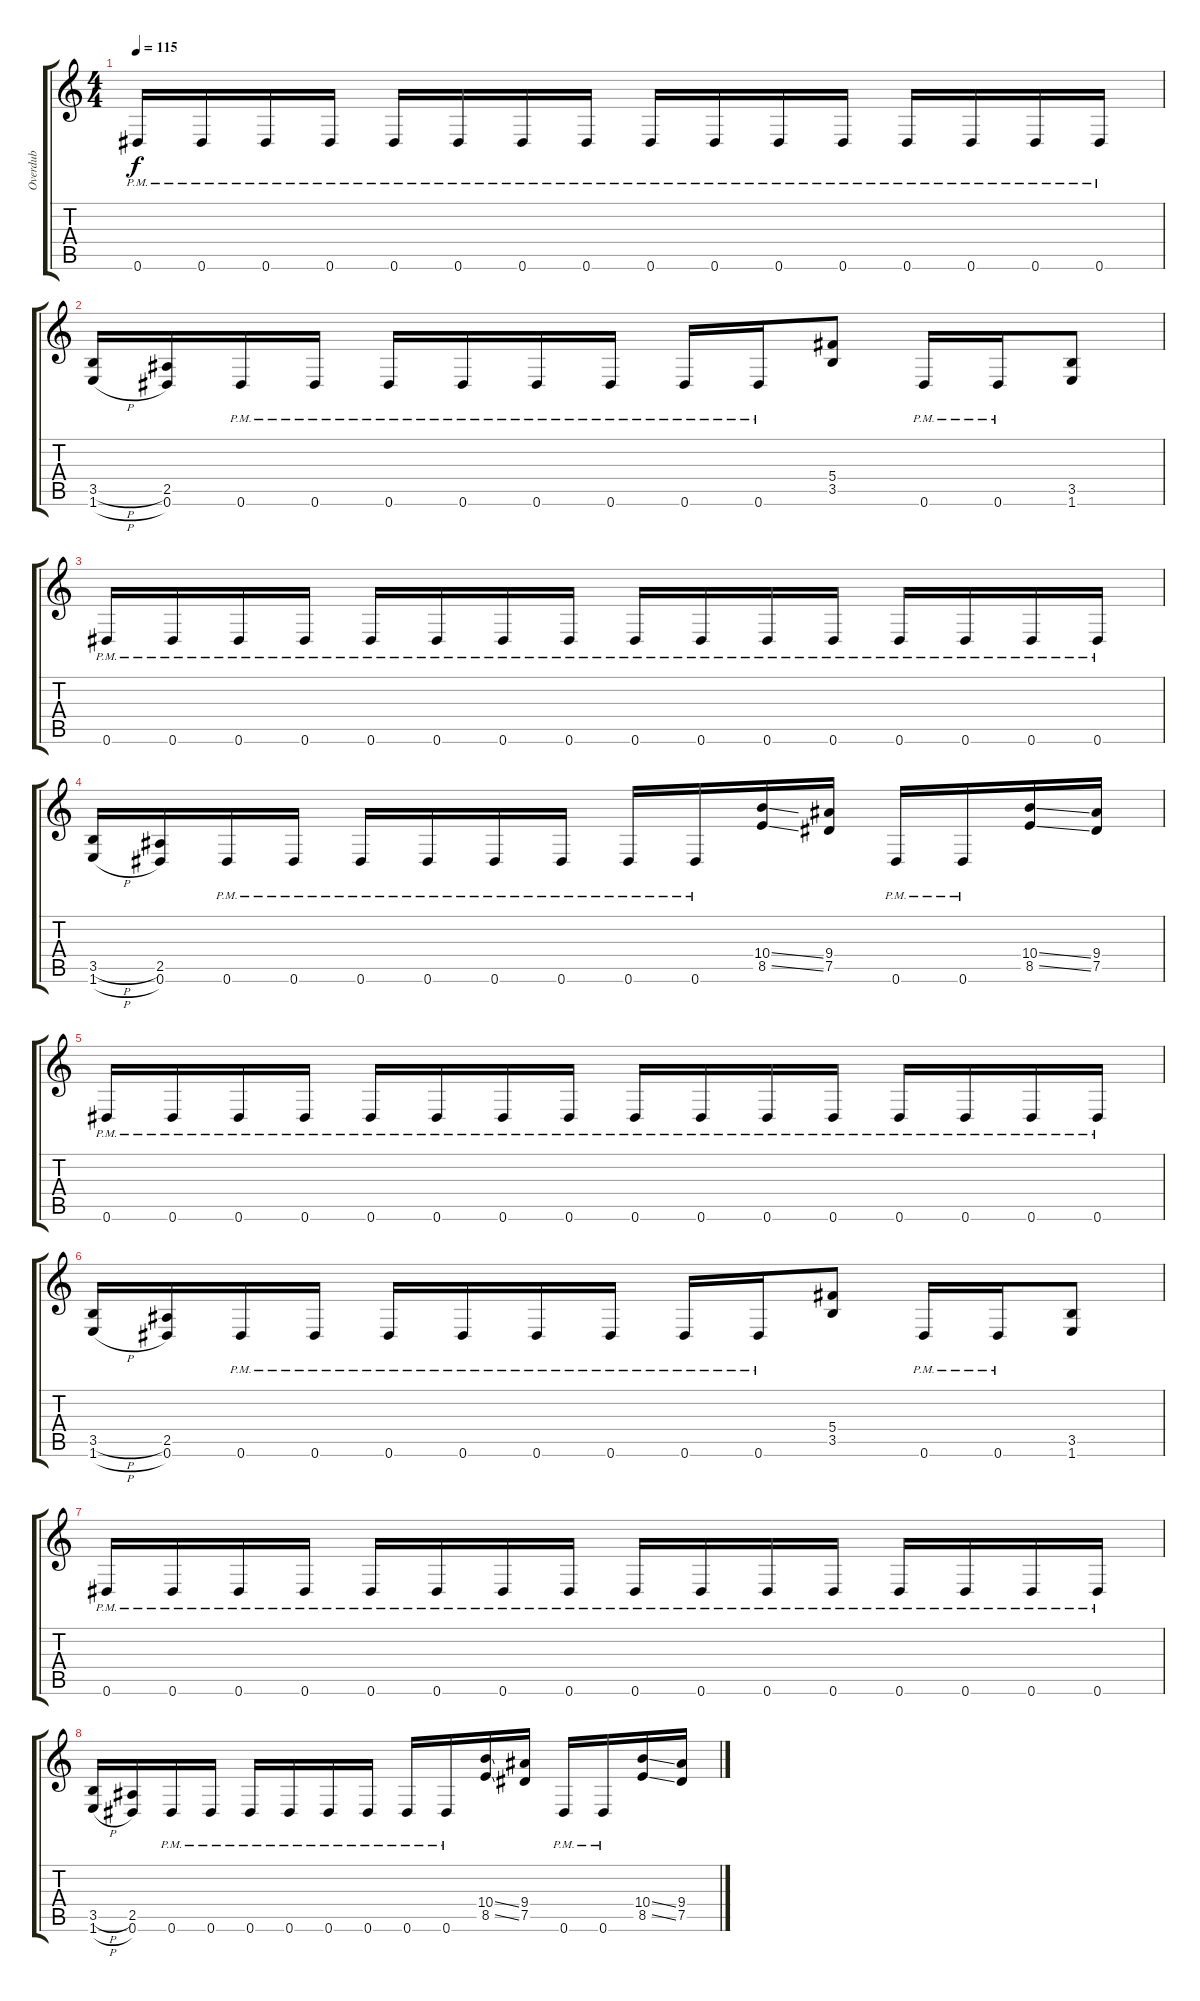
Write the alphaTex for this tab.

\track ("Overdub" "Overdub") {instrument distortionguitar}
\staff {score tabs}
\tuning (Eb4 Bb3 Gb3 Db3 Ab2 Eb2) {hide}
\ts (4 4)
\tempo 115
\clef g2
\ks c
0.6{pm}.16{dy f} 0.6{pm}.16 0.6{pm}.16 0.6{pm}.16 0.6{pm}.16 0.6{pm}.16 0.6{pm}.16 0.6{pm}.16 0.6{pm}.16 0.6{pm}.16 0.6{pm}.16 0.6{pm}.16 0.6{pm}.16 0.6{pm}.16 0.6{pm}.16 0.6{pm}.16 |
(3.5{h} 1.6{h}).16 (2.5 0.6).16 0.6{pm}.16 0.6{pm}.16 0.6{pm}.16 0.6{pm}.16 0.6{pm}.16 0.6{pm}.16 0.6{pm}.16 0.6{pm}.16 (5.4 3.5).8 0.6{pm}.16 0.6{pm}.16 (3.5 1.6).8 |
0.6{pm}.16 0.6{pm}.16 0.6{pm}.16 0.6{pm}.16 0.6{pm}.16 0.6{pm}.16 0.6{pm}.16 0.6{pm}.16 0.6{pm}.16 0.6{pm}.16 0.6{pm}.16 0.6{pm}.16 0.6{pm}.16 0.6{pm}.16 0.6{pm}.16 0.6{pm}.16 |
(3.5{h} 1.6{h}).16 (2.5 0.6).16 0.6{pm}.16 0.6{pm}.16 0.6{pm}.16 0.6{pm}.16 0.6{pm}.16 0.6{pm}.16 0.6{pm}.16 0.6{pm}.16 (10.4{ss} 8.5{ss}).16 (9.4 7.5).16 0.6{pm}.16 0.6{pm}.16 (10.4{ss} 8.5{ss}).16 (9.4 7.5).16 |
0.6{pm}.16 0.6{pm}.16 0.6{pm}.16 0.6{pm}.16 0.6{pm}.16 0.6{pm}.16 0.6{pm}.16 0.6{pm}.16 0.6{pm}.16 0.6{pm}.16 0.6{pm}.16 0.6{pm}.16 0.6{pm}.16 0.6{pm}.16 0.6{pm}.16 0.6{pm}.16 |
(3.5{h} 1.6{h}).16 (2.5 0.6).16 0.6{pm}.16 0.6{pm}.16 0.6{pm}.16 0.6{pm}.16 0.6{pm}.16 0.6{pm}.16 0.6{pm}.16 0.6{pm}.16 (5.4 3.5).8 0.6{pm}.16 0.6{pm}.16 (3.5 1.6).8 |
0.6{pm}.16 0.6{pm}.16 0.6{pm}.16 0.6{pm}.16 0.6{pm}.16 0.6{pm}.16 0.6{pm}.16 0.6{pm}.16 0.6{pm}.16 0.6{pm}.16 0.6{pm}.16 0.6{pm}.16 0.6{pm}.16 0.6{pm}.16 0.6{pm}.16 0.6{pm}.16 |
(3.5{h} 1.6{h}).16 (2.5 0.6).16 0.6{pm}.16 0.6{pm}.16 0.6{pm}.16 0.6{pm}.16 0.6{pm}.16 0.6{pm}.16 0.6{pm}.16 0.6{pm}.16 (10.4{ss} 8.5{ss}).16 (9.4 7.5).16 0.6{pm}.16 0.6{pm}.16 (10.4{ss} 8.5{ss}).16 (9.4 7.5).16
